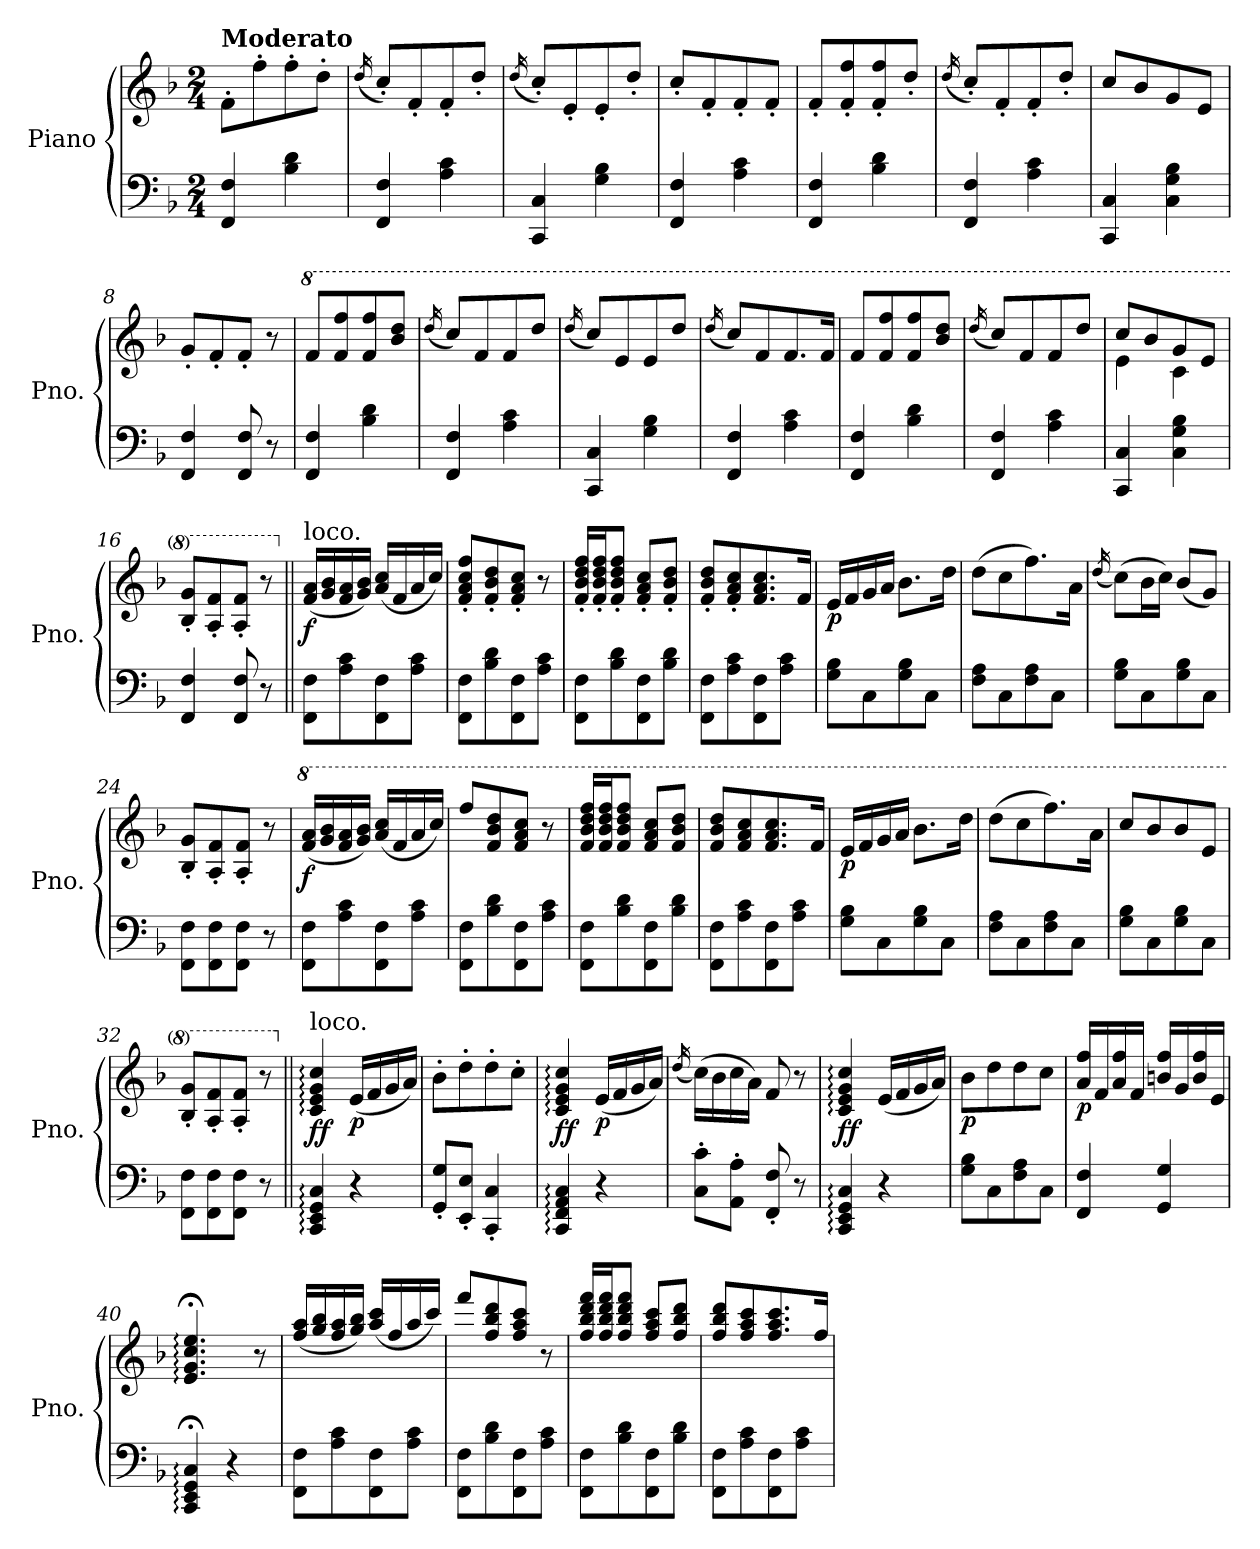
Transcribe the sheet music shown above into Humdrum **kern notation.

**kern	**kern	**dynam
*part1	*part1	*part1
*staff2	*staff1	*staff1/2
*I"Piano	*	*
*I'Pno.	*	*
*clefF4	*clefG2	*
*k[b-]	*k[b-]	*
*M2/4	*M2/4	*
=1	=1	=1
!	!LO:TX:a:B:t=Moderato	!
4FF/ 4F/	8f'\L	.
.	8ff'\	.
4B-\ 4d\	8ff'\	.
.	8dd'\J	.
=2	=2	=2
.	(16qdd/	.
4FF/ 4F/	8cc'/L)	.
.	8f'/	.
4A\ 4c\	8f'/	.
.	8dd'/J	.
=3	=3	=3
.	(16qdd/	.
4CC/ 4C/	8cc'/L)	.
.	8e'/	.
4G\ 4B-\	8e'/	.
.	8dd'/J	.
=4	=4	=4
4FF/ 4F/	8cc'/L	.
.	8f'/	.
4A\ 4c\	8f'/	.
.	8f'/J	.
=5	=5	=5
4FF/ 4F/	8f'/L	.
.	8f/' 8ff/'	.
4B-\ 4d\	8f/' 8ff/'	.
.	8dd'/J	.
=6	=6	=6
.	(16qdd/	.
4FF/ 4F/	8cc'/L)	.
.	8f'/	.
4A\ 4c\	8f'/	.
.	8dd'/J	.
=7	=7	=7
4CC/ 4C/	8cc/L	.
.	8b-/	.
4C\ 4G\ 4B-\	8g/	.
.	8e/J	.
=8	=8	=8
4FF/ 4F/	8g'/L	.
.	8f'/	.
8FF/ 8F/	8f'/J	.
8r	8r	.
!!LO:LB:g=z
=9	=9	=9
*	*8va	*
4FF/ 4F/	8ff/L	.
.	8ff/ 8fff/	.
4B-\ 4d\	8ff/ 8fff/	.
.	8bb-/ 8ddd/J	.
=10	=10	=10
.	(16qddd/	.
4FF/ 4F/	8ccc/L)	.
.	8ff/	.
4A\ 4c\	8ff/	.
.	8ddd/J	.
=11	=11	=11
.	(16qddd/	.
4CC/ 4C/	8ccc/L)	.
.	8ee/	.
4G\ 4B-\	8ee/	.
.	8ddd/J	.
=12	=12	=12
.	(16qddd/	.
4FF/ 4F/	8ccc/L)	.
.	8ff/	.
4A\ 4c\	8.ff/	.
.	16ff/Jk	.
=13	=13	=13
4FF/ 4F/	8ff/L	.
.	8ff/ 8fff/	.
4B-\ 4d\	8ff/ 8fff/	.
.	8bb-/ 8ddd/J	.
=14	=14	=14
.	(16qddd/	.
4FF/ 4F/	8ccc/L)	.
.	8ff/	.
4A\ 4c\	8ff/	.
.	8ddd/J	.
=15	=15	=15
*	*^	*
4CC/ 4C/	8ccc/L	4ee\	.
.	8bb-/	.	.
4C\ 4G\ 4B-\	8gg/	4cc\	.
.	8ee/J	.	.
*	*v	*v	*
=16	=16	=16
4FF/ 4F/	8b-/' 8gg/'L	.
.	8a/' 8ff/'	.
8FF/ 8F/	8a/' 8ff/'J	.
8r	8r	.
!!LO:LB:g=z
=17||	=17||	=17||
*	*X8va	*
!	!LO:TX:a:t=loco.	!
!	!	!LO:DY:b
8FF\ 8F\L	(16f/ 16a/LL	f
.	16g/ 16b-/	.
8A\ 8c\	16f/ 16a/	.
.	16g/ 16b-/JJ)	.
8FF\ 8F\	(16a/ 16cc/LL	.
.	16f/	.
8A\ 8c\J	16a/	.
.	16cc/JJ)	.
=18	=18	=18
8FF\ 8F\L	8f/' 8a/' 8cc/' 8ff/'L	.
8B-\ 8d\	8f/' 8b-/' 8dd/'	.
8FF\ 8F\	8f/' 8a/' 8cc/'J	.
8A\ 8c\J	8r	.
=19	=19	=19
8FF\ 8F\L	16f/' 16b-/' 16dd/' 16ff/'LL	.
.	16f/' 16b-/' 16dd/' 16ff/'J	.
8B-\ 8d\	8f/' 8b-/' 8dd/' 8ff/'J	.
8FF\ 8F\	8f/' 8a/' 8cc/'L	.
8B-\ 8d\J	8f/' 8b-/' 8dd/'J	.
=20	=20	=20
8FF\ 8F\L	8f/' 8b-/' 8dd/'L	.
8A\ 8c\	8f/' 8a/' 8cc/'	.
8FF\ 8F\	8.f/ 8.a/ 8.cc/	.
8A\ 8c\J	.	.
.	16f/Jk	.
=21	=21	=21
!	!	!LO:DY:b
8G\ 8B-\L	16e/LL	p
.	16f/	.
8C\	16g/	.
.	16a/JJ	.
8G\ 8B-\	8.b-\L	.
8C\J	.	.
.	16dd\Jk	.
=22	=22	=22
8F\ 8A\L	(8dd\L	.
8C\	8cc\	.
8F\ 8A\	8.ff\)	.
8C\J	.	.
.	16a\Jk	.
=23	=23	=23
.	(16qdd/	.
8G\ 8B-\L	(8cc\L)	.
8C\	16b-\L	.
.	16cc\JJ)	.
8G\ 8B-\	(8b-/L	.
8C\J	8g/J)	.
=24	=24	=24
8FF\ 8F\L	8B-/' 8g/'L	.
8FF\ 8F\	8A/' 8f/'	.
8FF\ 8F\J	8A/' 8f/'J	.
8r	8r	.
!!LO:LB:g=z
=25	=25	=25
*	*8va	*
!	!	!LO:DY:b
8FF\ 8F\L	(16ff/ 16aa/LL	f
.	16gg/ 16bb-/	.
8A\ 8c\	16ff/ 16aa/	.
.	16gg/ 16bb-/JJ)	.
8FF\ 8F\	(16aa/ 16ccc/LL	.
.	16ff/	.
8A\ 8c\J	16aa/	.
.	16ccc/JJ)	.
=26	=26	=26
8FF\ 8F\L	8fff/L	.
8B-\ 8d\	8ff/ 8bb-/ 8ddd/	.
8FF\ 8F\	8ff/ 8aa/ 8ccc/J	.
8A\ 8c\J	8r	.
=27	=27	=27
8FF\ 8F\L	16ff/ 16bb-/ 16ddd/ 16fff/LL	.
.	16ff/ 16bb-/ 16ddd/ 16fff/J	.
8B-\ 8d\	8ff/ 8bb-/ 8ddd/ 8fff/J	.
8FF\ 8F\	8ff/ 8aa/ 8ccc/L	.
8B-\ 8d\J	8ff/ 8bb-/ 8ddd/J	.
=28	=28	=28
8FF\ 8F\L	8ff/ 8bb-/ 8ddd/L	.
8A\ 8c\	8ff/ 8aa/ 8ccc/	.
8FF\ 8F\	8.ff/ 8.aa/ 8.ccc/	.
8A\ 8c\J	.	.
.	16ff/Jk	.
=29	=29	=29
!	!	!LO:DY:b
8G\ 8B-\L	16ee/LL	p
.	16ff/	.
8C\	16gg/	.
.	16aa/JJ	.
8G\ 8B-\	8.bb-\L	.
8C\J	.	.
.	16ddd\Jk	.
=30	=30	=30
8F\ 8A\L	(8ddd\L	.
8C\	8ccc\	.
8F\ 8A\	8.fff\)	.
8C\J	.	.
.	16aa\Jk	.
=31	=31	=31
8G\ 8B-\L	8ccc/L	.
8C\	8bb-/	.
8G\ 8B-\	8bb-/	.
8C\J	8ee/J	.
=32	=32	=32
8FF\ 8F\L	8b-/' 8gg/'L	.
8FF\ 8F\	8a/' 8ff/'	.
8FF\ 8F\J	8a/' 8ff/'J	.
8r	8r	.
!!LO:LB:g=z
=33||	=33||	=33||
*	*X8va	*
!	!LO:TX:a:t=loco.	!
!	!	!LO:DY:b
4CC/: 4EE/: 4GG/: 4C/:	4c/: 4e/: 4g/: 4cc/:	ff
!	!	!LO:DY:b
4r	(16e/LL	p
.	16f/	.
.	16g/	.
.	16a/JJ)	.
=34	=34	=34
8GG/' 8G/'L	8b-'\L	.
8EE/' 8E/'J	8dd'\	.
4CC/' 4C/'	8dd'\	.
.	8cc'\J	.
=35	=35	=35
!	!	!LO:DY:b
4CC/: 4FF/: 4AA/: 4C/:	4c/: 4e/: 4g/: 4cc/:	ff
!	!	!LO:DY:b
4r	(16e/LL	p
.	16f/	.
.	16g/	.
.	16a/JJ)	.
=36	=36	=36
.	(16qdd/	.
8C\' 8c\'L	(16cc\LL)	.
.	16b-\	.
8AA\' 8A\'J	16cc\	.
.	16a\JJ)	.
8FF/' 8F/'	8f/	.
8r	8r	.
=37	=37	=37
!	!	!LO:DY:b
4CC/: 4EE/: 4GG/: 4C/:	4c/: 4e/: 4g/: 4cc/:	ff
4r	(16e/LL	.
.	16f/	.
.	16g/	.
.	16a/JJ)	.
=38	=38	=38
!	!	!LO:DY:b
8G\ 8B-\L	8b-\L	p
8C\	8dd\	.
8F\ 8A\	8dd\	.
8C\J	8cc\J	.
=39	=39	=39
!	!	!LO:DY:b
4FF/ 4F/	16a/ 16ff/LL	p
.	16f/	.
.	16a/ 16ff/	.
.	16f/JJ	.
4GG/ 4G/	16bn/ 16ff/LL	.
.	16g/	.
.	16b/ 16ff/	.
.	16e/JJ	.
=40	=40	=40
4CC/;<: 4EE/;<: 4GG/;<: 4C/;<:	4.e/;<: 4.g/;<: 4.cc/;<: 4.ee/;<:	.
4r	.	.
.	8r	.
!!LO:PB:g=z
=41	=41	=41
8FF\ 8F\L	(16ff/ 16aa/LL	.
.	16gg/ 16bb-/	.
8A\ 8c\	16ff/ 16aa/	.
.	16gg/ 16bb-/JJ)	.
8FF\ 8F\	(16aa/ 16ccc/LL	.
.	16ff/	.
8A\ 8c\J	16aa/	.
.	16ccc/JJ)	.
=42	=42	=42
8FF\ 8F\L	8fff/L	.
8B-\ 8d\	8ff/ 8bb-/ 8ddd/	.
8FF\ 8F\	8ff/ 8aa/ 8ccc/J	.
8A\ 8c\J	8r	.
=43	=43	=43
8FF\ 8F\L	16ff/ 16bb-/ 16ddd/ 16fff/LL	.
.	16ff/ 16bb-/ 16ddd/ 16fff/J	.
8B-\ 8d\	8ff/ 8bb-/ 8ddd/ 8fff/J	.
8FF\ 8F\	8ff/ 8aa/ 8ccc/L	.
8B-\ 8d\J	8ff/ 8bb-/ 8ddd/J	.
=44	=44	=44
8FF\ 8F\L	8ff/ 8bb-/ 8ddd/L	.
8A\ 8c\	8ff/ 8aa/ 8ccc/	.
8FF\ 8F\	8.ff/ 8.aa/ 8.ccc/	.
8A\ 8c\J	.	.
.	16ff/Jk	.
=	=	=
*-	*-	*-
